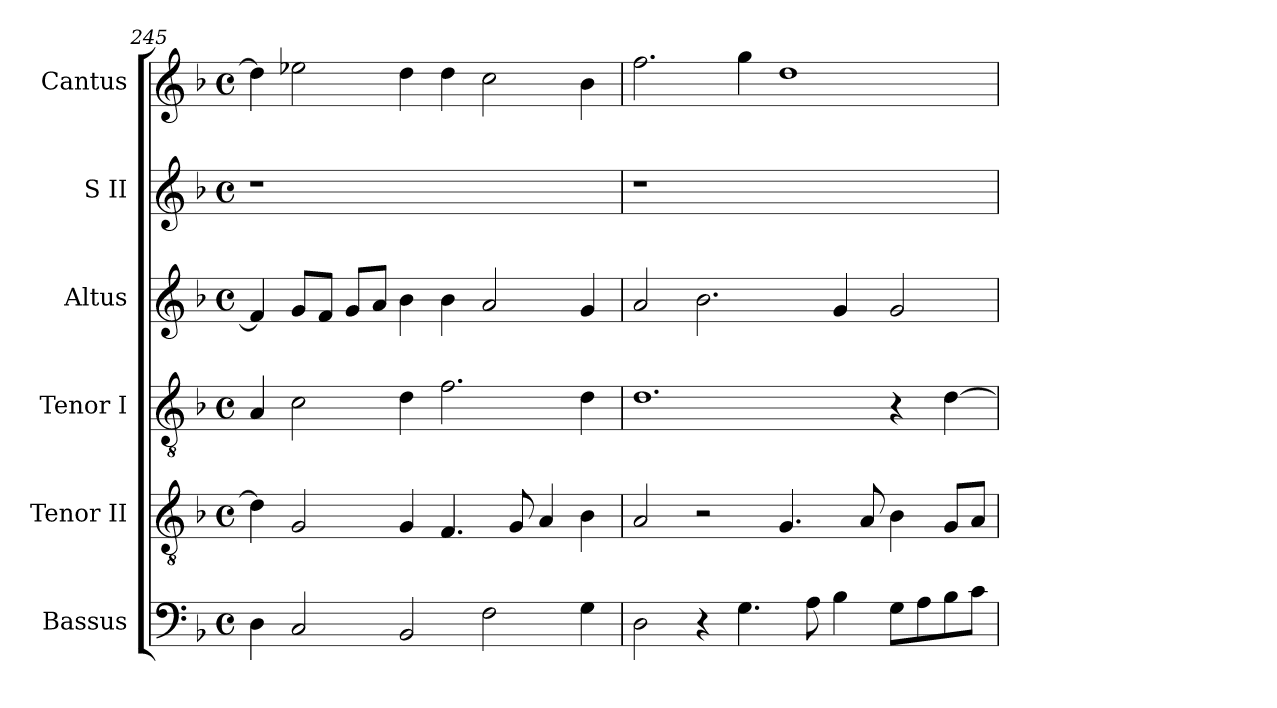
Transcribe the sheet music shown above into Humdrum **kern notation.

**kern	**kern	**kern	**kern	**kern	**kern
*part6	*part5	*part4	*part3	*part2	*part1
*staff6	*staff5	*staff4	*staff3	*staff2	*staff1
*I"Bassus	*I"Tenor II	*I"Tenor I	*I"Altus	*I"S II	*I"Cantus
*I'B	*I'T II	*I'T I	*I'A	*	*
*clefF4	*clefGv2	*clefGv2	*clefG2	*clefG2	*clefG2
*k[b-]	*k[b-]	*k[b-]	*k[b-]	*k[b-]	*k[b-]
*F:	*F:	*F:	*F:	*F:	*F:
*M4/4	*M4/4	*M4/4	*M4/4	*M4/4	*M4/4
*met(c)	*met(c)	*met(c)	*met(c)	*met(c)	*met(c)
=245	=245	=245	=245	=245	=245
4D\	4d\]	4A/	4f/]	1r	4dd\]
2C/	2G/	2c\	8g/L	.	2ee-X\
.	.	.	8f/J	.	.
.	.	.	8g/L	.	.
.	.	.	8a/J	.	.
2BB-/	4G/	4d\	4b-\	.	4dd\
.	4.F/	2.f\	4b-\	1ryy	4dd\
2F\	.	.	2a/	.	2cc\
.	8G/	.	.	.	.
.	4A/	.	.	.	.
4G\	4B-\	4d\	4g/	.	4b-\
=246	=246	=246	=246	=246	=246
2D\	2A/	1.d	2a/	1r	2.ff\
4r	2r	.	2.b-\	.	.
4.G\	.	.	.	.	4gg\
.	4.G/	.	.	1ryy	1dd
8A\	.	.	.	.	.
4B-\	.	.	4g/	.	.
.	8A/	.	.	.	.
8G\L	4B-\	4r	2g/	.	.
8A\	.	.	.	.	.
8B-\	8G/L	[<4d\	.	.	.
8c\J	8A/J	.	.	.	.
=	=	=	=	=	=
*-	*-	*-	*-	*-	*-
